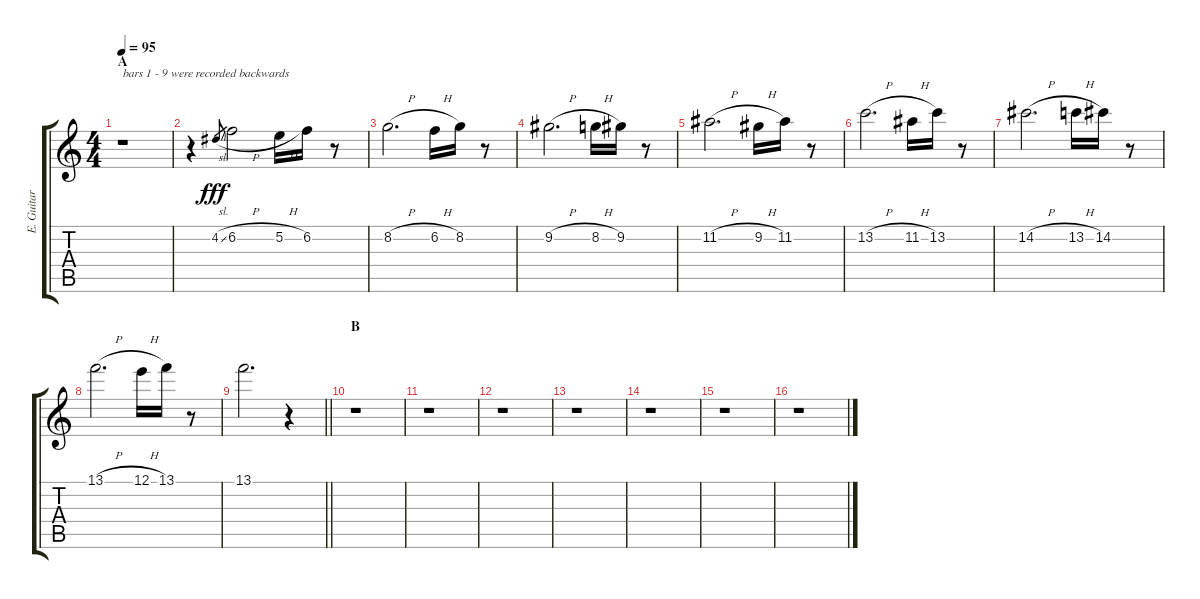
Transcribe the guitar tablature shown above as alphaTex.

\track ("E. Guitar 2" "E. Guitar ") {instrument distortionguitar}
\staff {score tabs}
\tuning (E4 B3 G3 D3 A2 E2) {hide}
\ts (4 4)
\section ("" "A")
\tempo 95
\tempo 190
\tempo 95
\clef g2
\ks c
r.1{txt "bars 1 - 9 were recorded backwards" dy fff instrument distortionguitar} |
r.4 4.2{sl}.8{gr} 6.2{h}.2 5.2{h}.16 6.2.16 r.8 |
8.2{h}.2{d} 6.2{h}.16 8.2.16 r.8 |
9.2{h}.2{d} 8.2{h}.16 9.2.16 r.8 |
11.2{h}.2{d} 9.2{h}.16 11.2.16 r.8 |
13.2{h}.2{d} 11.2{h}.16 13.2.16 r.8 |
14.2{h}.2{d} 13.2{h}.16 14.2.16 r.8 |
13.1{h}.2{d} 12.1{h}.16 13.1.16 r.8 |
\barLineRight lightlight
13.1.2{d} r.4 |
\section ("" "B")
r.1 |
r.1 |
r.1 |
r.1 |
r.1 |
r.1 |
r.1
